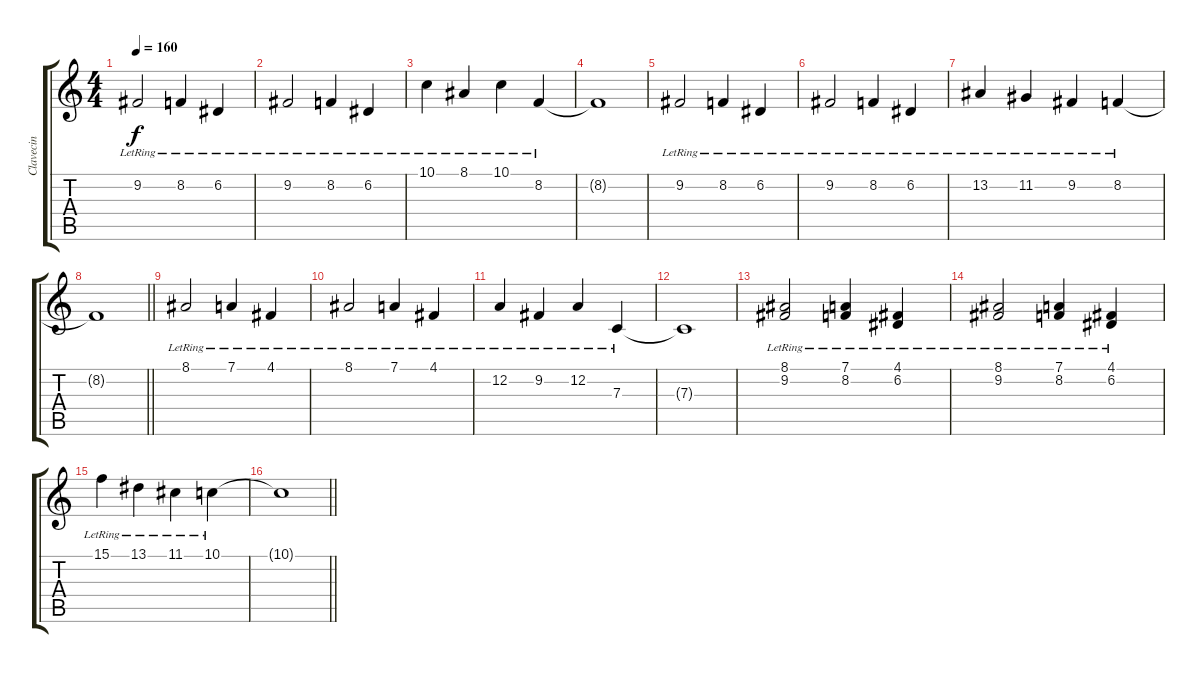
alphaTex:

\track ("Clavecin" "Clavecin") {instrument harpsichord}
\staff {score tabs}
\tuning (D4 A3 F3 C3 G2 D2) {hide}
\ts (4 4)
\tempo 160
\clef g2
\ks c
9.2{lr}.2{dy f} 8.2{lr}.4 6.2{lr}.4 |
9.2{lr}.2 8.2{lr}.4 6.2{lr}.4 |
10.1{lr}.4 8.1{lr}.4 10.1{lr}.4 8.2{lr}.4 |
8.2{t}.1 |
9.2{lr}.2 8.2{lr}.4 6.2{lr}.4 |
9.2{lr}.2 8.2{lr}.4 6.2{lr}.4 |
13.2{lr}.4 11.2{lr}.4 9.2{lr}.4 8.2{lr}.4 |
\barLineRight lightlight
8.2{t}.1 |
8.1{lr}.2 7.1{lr}.4 4.1{lr}.4 |
8.1{lr}.2 7.1{lr}.4 4.1{lr}.4 |
12.2{lr}.4 9.2{lr}.4 12.2{lr}.4 7.3{lr}.4 |
7.3{t}.1 |
(8.1{lr} 9.2{lr}).2 (7.1{lr} 8.2{lr}).4 (4.1{lr} 6.2{lr}).4 |
(8.1{lr} 9.2{lr}).2 (7.1{lr} 8.2{lr}).4 (4.1{lr} 6.2{lr}).4 |
15.1{lr}.4 13.1{lr}.4 11.1{lr}.4 10.1{lr}.4 |
\barLineRight lightlight
10.1{t}.1
